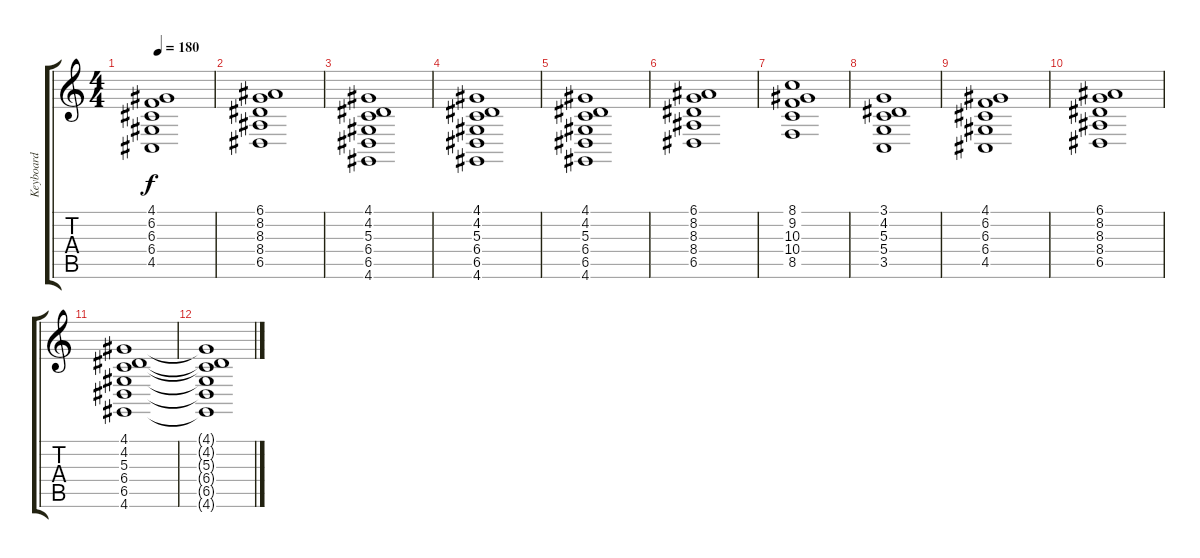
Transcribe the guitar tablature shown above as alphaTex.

\track ("Keyboard" "Keyboard") {instrument stringensemble1}
\staff {score tabs}
\tuning (E4 B3 G3 D3 A2 E2) {hide}
\ts (4 4)
\tempo 180
\clef g2
\ks c
(4.1 6.2 6.3 6.4 4.5).1{dy f} |
(6.1 8.2 8.3 8.4 6.5).1 |
(4.1 4.2 5.3 6.4 6.5 4.6).1 |
(4.1 4.2 5.3 6.4 6.5 4.6).1 |
(4.1 4.2 5.3 6.4 6.5 4.6).1 |
(6.1 8.2 8.3 8.4 6.5).1 |
(8.1 9.2 10.3 10.4 8.5).1 |
(3.1 4.2 5.3 5.4 3.5).1 |
(4.1 6.2 6.3 6.4 4.5).1 |
(6.1 8.2 8.3 8.4 6.5).1 |
(4.1 4.2 5.3 6.4 6.5 4.6).1 |
(4.1{t} 4.2{t} 5.3{t} 6.4{t} 6.5{t} 4.6{t}).1
